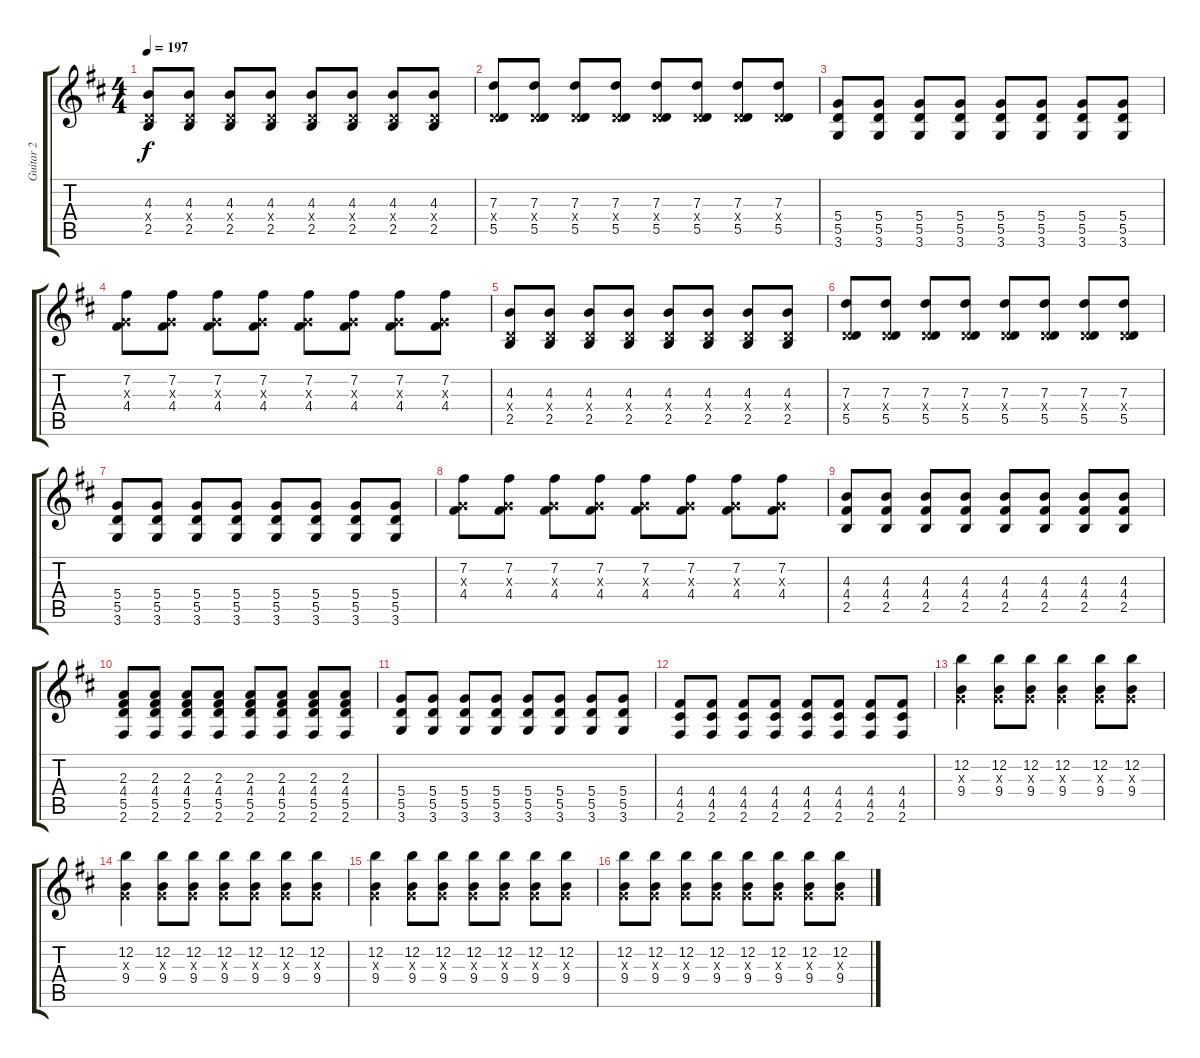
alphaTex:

\track ("Guitar 2" "Guitar 2") {instrument distortionguitar}
\staff {score tabs}
\tuning (E4 B3 G3 D3 A2 E2) {hide}
\ts (4 4)
\tempo 197
\clef g2
\ks d
(4.3 0.4{x} 2.5).8{dy f} (4.3 0.4{x} 2.5).8 (4.3 0.4{x} 2.5).8 (4.3 0.4{x} 2.5).8 (4.3 0.4{x} 2.5).8 (4.3 0.4{x} 2.5).8 (4.3 0.4{x} 2.5).8 (4.3 0.4{x} 2.5).8 |
(7.3 0.4{x} 5.5).8 (7.3 0.4{x} 5.5).8 (7.3 0.4{x} 5.5).8 (7.3 0.4{x} 5.5).8 (7.3 0.4{x} 5.5).8 (7.3 0.4{x} 5.5).8 (7.3 0.4{x} 5.5).8 (7.3 0.4{x} 5.5).8 |
(5.4 5.5 3.6).8 (5.4 5.5 3.6).8 (5.4 5.5 3.6).8 (5.4 5.5 3.6).8 (5.4 5.5 3.6).8 (5.4 5.5 3.6).8 (5.4 5.5 3.6).8 (5.4 5.5 3.6).8 |
(7.2 0.3{x} 4.4).8 (7.2 0.3{x} 4.4).8 (7.2 0.3{x} 4.4).8 (7.2 0.3{x} 4.4).8 (7.2 0.3{x} 4.4).8 (7.2 0.3{x} 4.4).8 (7.2 0.3{x} 4.4).8 (7.2 0.3{x} 4.4).8 |
(4.3 0.4{x} 2.5).8 (4.3 0.4{x} 2.5).8 (4.3 0.4{x} 2.5).8 (4.3 0.4{x} 2.5).8 (4.3 0.4{x} 2.5).8 (4.3 0.4{x} 2.5).8 (4.3 0.4{x} 2.5).8 (4.3 0.4{x} 2.5).8 |
(7.3 0.4{x} 5.5).8 (7.3 0.4{x} 5.5).8 (7.3 0.4{x} 5.5).8 (7.3 0.4{x} 5.5).8 (7.3 0.4{x} 5.5).8 (7.3 0.4{x} 5.5).8 (7.3 0.4{x} 5.5).8 (7.3 0.4{x} 5.5).8 |
(5.4 5.5 3.6).8 (5.4 5.5 3.6).8 (5.4 5.5 3.6).8 (5.4 5.5 3.6).8 (5.4 5.5 3.6).8 (5.4 5.5 3.6).8 (5.4 5.5 3.6).8 (5.4 5.5 3.6).8 |
(7.2 0.3{x} 4.4).8 (7.2 0.3{x} 4.4).8 (7.2 0.3{x} 4.4).8 (7.2 0.3{x} 4.4).8 (7.2 0.3{x} 4.4).8 (7.2 0.3{x} 4.4).8 (7.2 0.3{x} 4.4).8 (7.2 0.3{x} 4.4).8 |
(4.3 4.4 2.5).8 (4.3 4.4 2.5).8 (4.3 4.4 2.5).8 (4.3 4.4 2.5).8 (4.3 4.4 2.5).8 (4.3 4.4 2.5).8 (4.3 4.4 2.5).8 (4.3 4.4 2.5).8 |
(2.3 4.4 5.5 2.6).8 (2.3 4.4 5.5 2.6).8 (2.3 4.4 5.5 2.6).8 (2.3 4.4 5.5 2.6).8 (2.3 4.4 5.5 2.6).8 (2.3 4.4 5.5 2.6).8 (2.3 4.4 5.5 2.6).8 (2.3 4.4 5.5 2.6).8 |
(5.4 5.5 3.6).8 (5.4 5.5 3.6).8 (5.4 5.5 3.6).8 (5.4 5.5 3.6).8 (5.4 5.5 3.6).8 (5.4 5.5 3.6).8 (5.4 5.5 3.6).8 (5.4 5.5 3.6).8 |
(4.4 4.5 2.6).8 (4.4 4.5 2.6).8 (4.4 4.5 2.6).8 (4.4 4.5 2.6).8 (4.4 4.5 2.6).8 (4.4 4.5 2.6).8 (4.4 4.5 2.6).8 (4.4 4.5 2.6).8 |
(12.2 0.3{x} 9.4).4 (12.2 0.3{x} 9.4).8 (12.2 0.3{x} 9.4).8 (12.2 0.3{x} 9.4).4 (12.2 0.3{x} 9.4).8 (12.2 0.3{x} 9.4).8 |
(12.2 0.3{x} 9.4).4 (12.2 0.3{x} 9.4).8 (12.2 0.3{x} 9.4).8 (12.2 0.3{x} 9.4).8 (12.2 0.3{x} 9.4).8 (12.2 0.3{x} 9.4).8 (12.2 0.3{x} 9.4).8 |
(12.2 0.3{x} 9.4).4 (12.2 0.3{x} 9.4).8 (12.2 0.3{x} 9.4).8 (12.2 0.3{x} 9.4).8 (12.2 0.3{x} 9.4).8 (12.2 0.3{x} 9.4).8 (12.2 0.3{x} 9.4).8 |
(12.2 0.3{x} 9.4).8 (12.2 0.3{x} 9.4).8 (12.2 0.3{x} 9.4).8 (12.2 0.3{x} 9.4).8 (12.2 0.3{x} 9.4).8 (12.2 0.3{x} 9.4).8 (12.2 0.3{x} 9.4).8 (12.2 0.3{x} 9.4).8
